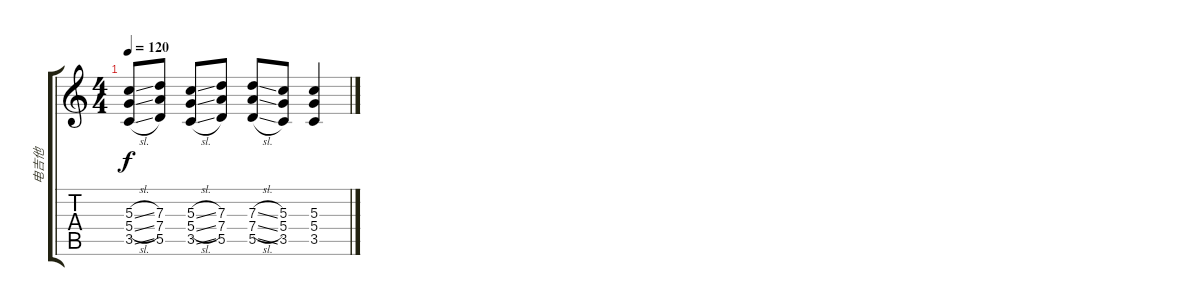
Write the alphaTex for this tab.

\track ("电吉他" "电吉他") {instrument distortionguitar}
\staff {score tabs}
\tuning (E4 B3 G3 D3 A2 E2) {hide}
\ts (4 4)
\tempo 120
\clef g2
\ks c
(5.3{sl} 5.4{sl} 3.5{sl}).8{dy f} (7.3 7.4 5.5).8 (5.3{sl} 5.4{sl} 3.5{sl}).8 (7.3 7.4 5.5).8 (7.3{sl} 7.4{sl} 5.5{sl}).8 (5.3 5.4 3.5).8 (5.3 5.4 3.5).4
